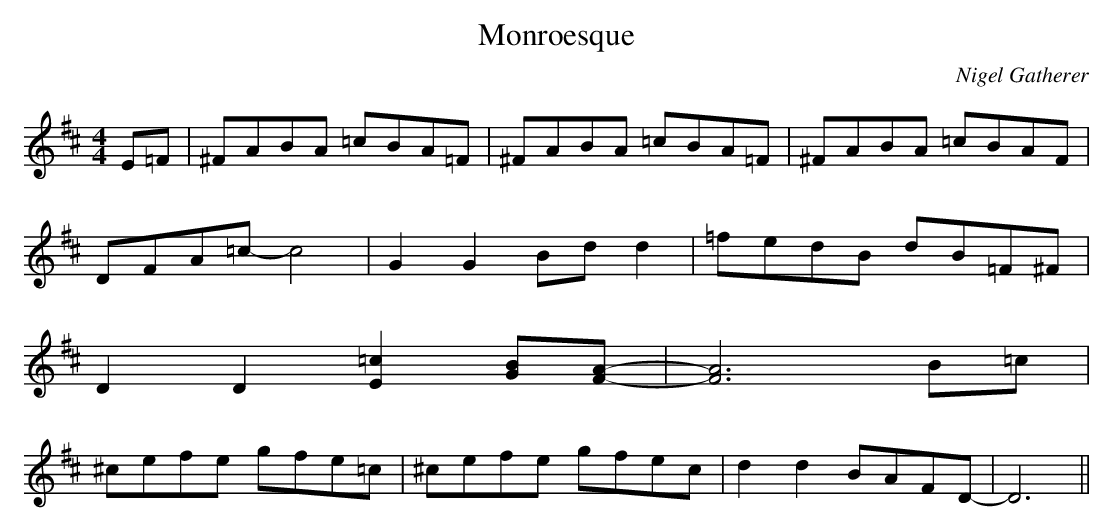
X:1
T:Monroesque
C:Nigel Gatherer
M:4/4
L:1/8
K:D
E=F | ^FABA =cBA=F | ^FABA =cBA=F | ^FABA =cBAF |
DFA=c- c4 | G2 G2 Bd d2 | =fedB dB=F^F |
D2 D2 [=c2E2] [BG][A-F-] | [A6F6] B=c |
^cefe gfe=c | ^cefe gfec | d2 d2 BAFD- | D6 ||
